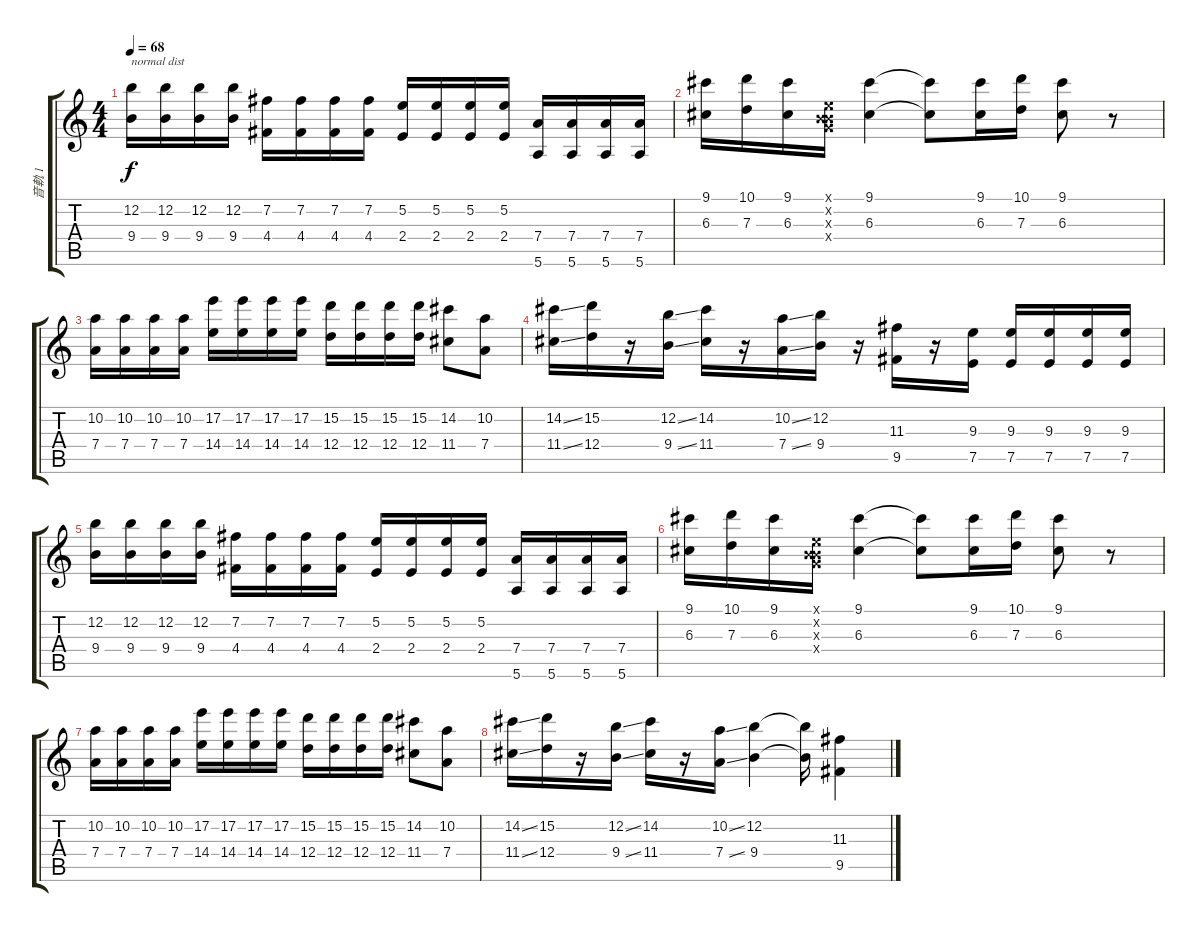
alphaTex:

\track ("音軌 1" "音軌 1") {instrument electricguitarjazz}
\staff {score tabs}
\tuning (E4 B3 G3 D3 A2 E2) {hide}
\ts (4 4)
\tempo 68
\clef g2
\ks c
(12.2 9.4).16{txt "normal dist" dy f} (12.2 9.4).16 (12.2 9.4).16 (12.2 9.4).16 (7.2 4.4).16 (7.2 4.4).16 (7.2 4.4).16 (7.2 4.4).16 (5.2 2.4).16 (5.2 2.4).16 (5.2 2.4).16 (5.2 2.4).16 (7.4 5.6).16 (7.4 5.6).16 (7.4 5.6).16 (7.4 5.6).16 |
(9.1 6.3).16 (10.1 7.3).16 (9.1 6.3).16 (0.1{x} 0.2{x} 0.3{x} 9.4{x}).16 (9.1 6.3).4 (9.1{t} 6.3{t}).8 (9.1 6.3).16 (10.1 7.3).16 (9.1 6.3).8 r.8 |
(10.2 7.4).16 (10.2 7.4).16 (10.2 7.4).16 (10.2 7.4).16 (17.2 14.4).16 (17.2 14.4).16 (17.2 14.4).16 (17.2 14.4).16 (15.2 12.4).16 (15.2 12.4).16 (15.2 12.4).16 (15.2 12.4).16 (14.2 11.4).8 (10.2 7.4).8 |
(14.2{ss} 11.4{ss}).16 (15.2 12.4).16 r.16 (12.2{ss} 9.4{ss}).16 (14.2 11.4).16 r.16 (10.2{ss} 7.4{ss}).16 (12.2 9.4).16 r.16 (11.3 9.5).16 r.16 (9.3 7.5).16 (9.3 7.5).16 (9.3 7.5).16 (9.3 7.5).16 (9.3 7.5).16 |
(12.2 9.4).16 (12.2 9.4).16 (12.2 9.4).16 (12.2 9.4).16 (7.2 4.4).16 (7.2 4.4).16 (7.2 4.4).16 (7.2 4.4).16 (5.2 2.4).16 (5.2 2.4).16 (5.2 2.4).16 (5.2 2.4).16 (7.4 5.6).16 (7.4 5.6).16 (7.4 5.6).16 (7.4 5.6).16 |
(9.1 6.3).16 (10.1 7.3).16 (9.1 6.3).16 (0.1{x} 0.2{x} 0.3{x} 9.4{x}).16 (9.1 6.3).4 (9.1{t} 6.3{t}).8 (9.1 6.3).16 (10.1 7.3).16 (9.1 6.3).8 r.8 |
(10.2 7.4).16 (10.2 7.4).16 (10.2 7.4).16 (10.2 7.4).16 (17.2 14.4).16 (17.2 14.4).16 (17.2 14.4).16 (17.2 14.4).16 (15.2 12.4).16 (15.2 12.4).16 (15.2 12.4).16 (15.2 12.4).16 (14.2 11.4).8 (10.2 7.4).8 |
(14.2{ss} 11.4{ss}).16 (15.2 12.4).16 r.16 (12.2{ss} 9.4{ss}).16 (14.2 11.4).16 r.16 (10.2{ss} 7.4{ss}).16 (12.2 9.4).4 (12.2{t} 9.4{t}).16 (11.3 9.5).4
